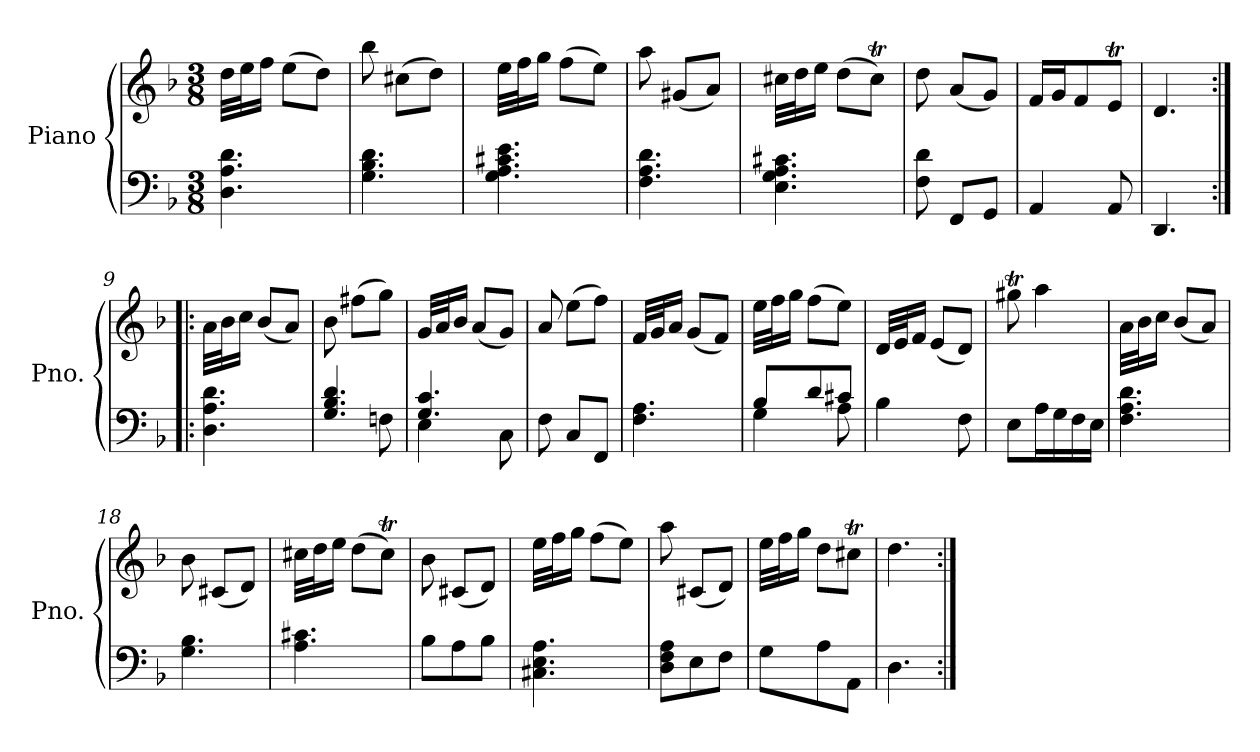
**kern	**kern
*part1	*part1
*staff2	*staff1
*I"Piano	*
*I'Pno.	*
*clefF4	*clefG2
*k[b-]	*k[b-]
*M3/8	*M3/8
*MM46	*MM46
=1	=1
4.D\ 4.A\ 4.d\	32dd\LLL
.	32ee\J
.	16ff\JJ
.	(8ee\L
.	8dd\J)
=2	=2
4.G\ 4.B-\ 4.d\	8bb-\
.	(8cc#X\L
.	8dd\J)
=3	=3
4.G\ 4.A\ 4.c#X\ 4.e\	32ee\LLL
.	32ff\J
.	16gg\JJ
.	(8ff\L
.	8ee\J)
=4	=4
4.F\ 4.A\ 4.d\	8aa\
.	(8g#X/L
.	8a/J)
!!LO:LB:g=z
=5	=5
4.E\ 4.G\ 4.A\ 4.c#X\	32cc#X\LLL
.	32dd\J
.	16ee\JJ
.	(8dd\L
.	8cc#t\J)
=6	=6
8F\ 8d\	8dd\
8FF/L	(8a/L
8GG/J	8g/J)
=7	=7
4AA/	16f/LL
.	16g/J
.	8f/
8AA/	8et/J
=8	=8
4.DD/	4.d/
=9:|!|:	=9:|!|:
4.D\ 4.A\ 4.d\	32a\LLL
.	32b-\J
.	16cc\JJ
.	(8b-/L
.	8a/J)
!!LO:LB:g=z
=10	=10
*^	*
4.G/ 4.B-/ 4.d/	4ryy	8b-\
.	.	(8ff#X\L
.	8Fn\	8gg\J)
=11	=11	=11
4.G/ 4.c/	4E\	32g/LLL
.	.	32a/J
.	.	16b-/JJ
.	.	(8a/L
.	8C\	8g/J)
*v	*v	*
=12	=12
8F\	8a/
8C/L	(8ee\L
8FF/J	8ff\J)
=13	=13
4.F\ 4.A\	32f/LLL
.	32g/J
.	16a/JJ
.	(8g/L
.	8f/J)
=14	=14
*^	*
8B-/L	4G\	32ee\LLL
.	.	32ff\J
.	.	16gg\JJ
8d/	.	(8ff\L
8c#X/J	8A\	8ee\J)
*v	*v	*
!!LO:LB:g=z
=15	=15
4B-\	32d/LLL
.	32e/J
.	16f/JJ
.	(8e/L
8F\	8d/J)
=16	=16
8E\L	8gg#Xt\
16A\L	4aa\
16G\	.
16F\	.
16E\JJ	.
=17	=17
4.F\ 4.A\ 4.d\	32a\LLL
.	32b-\J
.	16cc\JJ
.	(8b-/L
.	8a/J)
=18	=18
4.G\ 4.B-\	8b-\
.	(8c#X/L
.	8d/J)
=19	=19
4.A\ 4.c#X\	32cc#X\LLL
.	32dd\J
.	16ee\JJ
.	(8dd\L
.	8cc#t\J)
!!LO:LB:g=z
=20	=20
8B-\L	8b-\
8A\	(8c#X/L
8B-\J	8d/J)
=21	=21
4.C#X\ 4.E\ 4.A\	32ee\LLL
.	32ff\J
.	16gg\JJ
.	(8ff\L
.	8ee\J)
=22	=22
8D\ 8F\ 8A\L	8aa\
8E\	(8c#X/L
8F\J	8d/J)
=23	=23
8G\L	32ee\LLL
.	32ff\J
.	16gg\JJ
8A\	8dd\L
8AA\J	8cc#Xt\J
=24	=24
4.D\	4.dd\
=:|!	=:|!
*-	*-
